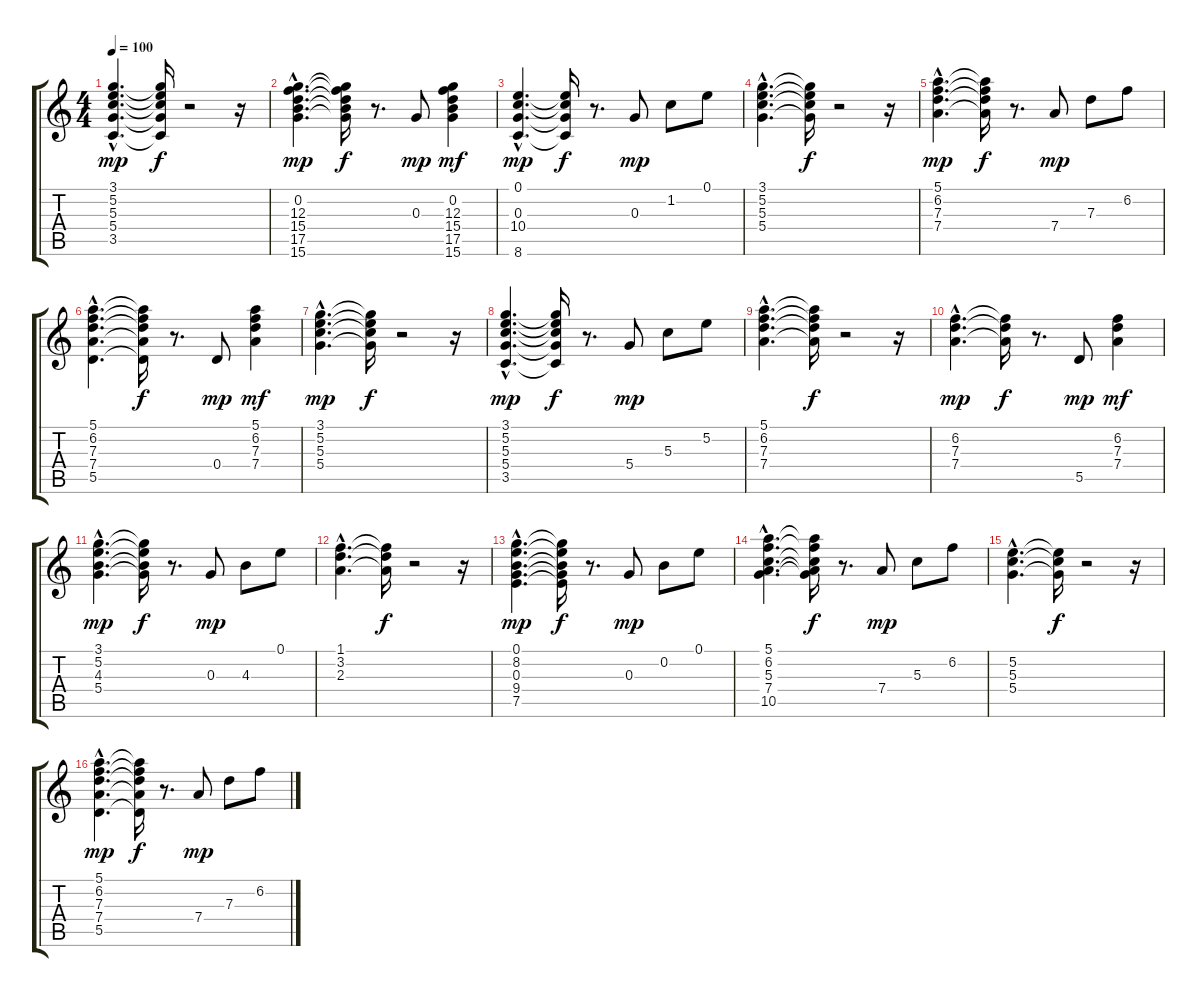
\track "" {instrument acousticbass}
\staff {score tabs}
\tuning (E4 B3 G3 D3 A2 E2) {hide}
\ts (4 4)
\tempo 100
\clef g2
\ks c
(3.1{hac} 5.2{hac} 5.3{hac} 5.4{hac} 3.5{hac}).4{d dy mp} (3.1{t} 5.2{t} 5.3{t} 5.4{t} 3.5{t}).16{dy f} r.2 r.16 |
(0.2{hac} 12.3{hac} 15.4{hac} 17.5{hac} 15.6{hac}).4{d dy mp} (0.2{t} 12.3{t} 15.4{t} 17.5{t} 15.6{t}).16{dy f} r.8{d} 0.3.8{dy mp} (0.2 12.3 15.4 17.5 15.6).4{dy mf} |
(0.1{hac} 0.3{hac} 10.4{hac} 8.6{hac}).4{d dy mp} (0.1{t} 0.3{t} 10.4{t} 8.6{t}).16{dy f} r.8{d} 0.3.8{dy mp} 1.2.8 0.1.8 |
(3.1{hac} 5.2{hac} 5.3{hac} 5.4{hac}).4{d} (3.1{t} 5.2{t} 5.3{t} 5.4{t}).16{dy f} r.2 r.16 |
(5.1{hac} 6.2{hac} 7.3{hac} 7.4{hac}).4{d dy mp} (5.1{t} 6.2{t} 7.3{t} 7.4{t}).16{dy f} r.8{d} 7.4.8{dy mp} 7.3.8 6.2.8 |
(5.1{hac} 6.2{hac} 7.3{hac} 7.4{hac} 5.5{hac}).4{d} (5.1{t} 6.2{t} 7.3{t} 7.4{t} 5.5{t}).16{dy f} r.8{d} 0.4.8{dy mp} (5.1 6.2 7.3 7.4).4{dy mf} |
(3.1{hac} 5.2{hac} 5.3{hac} 5.4{hac}).4{d dy mp} (3.1{t} 5.2{t} 5.3{t} 5.4{t}).16{dy f} r.2 r.16 |
(3.1{hac} 5.2{hac} 5.3{hac} 5.4{hac} 3.5{hac}).4{d dy mp} (3.1{t} 5.2{t} 5.3{t} 5.4{t} 3.5{t}).16{dy f} r.8{d} 5.4.8{dy mp} 5.3.8 5.2.8 |
(5.1{hac} 6.2{hac} 7.3{hac} 7.4{hac}).4{d} (5.1{t} 6.2{t} 7.3{t} 7.4{t}).16{dy f} r.2 r.16 |
(6.2{hac} 7.3{hac} 7.4{hac}).4{d dy mp} (6.2{t} 7.3{t} 7.4{t}).16{dy f} r.8{d} 5.5.8{dy mp} (6.2 7.3 7.4).4{dy mf} |
(3.1{hac} 5.2{hac} 4.3{hac} 5.4{hac}).4{d dy mp} (3.1{t} 5.2{t} 4.3{t} 5.4{t}).16{dy f} r.8{d} 0.3.8{dy mp} 4.3.8 0.1.8 |
(1.1{hac} 3.2{hac} 2.3{hac}).4{d} (1.1{t} 3.2{t} 2.3{t}).16{dy f} r.2 r.16 |
(0.1{hac} 8.2{hac} 0.3{hac} 9.4{hac} 7.5{hac}).4{d dy mp} (0.1{t} 8.2{t} 0.3{t} 9.4{t} 7.5{t}).16{dy f} r.8{d} 0.3.8{dy mp} 0.2.8 0.1.8 |
(5.1{hac} 6.2{hac} 5.3{hac} 7.4{hac} 10.5{hac}).4{d} (5.1{t} 6.2{t} 5.3{t} 7.4{t} 10.5{t}).16{dy f} r.8{d} 7.4.8{dy mp} 5.3.8 6.2.8 |
(5.2{hac} 5.3{hac} 5.4{hac}).4{d} (5.2{t} 5.3{t} 5.4{t}).16{dy f} r.2 r.16 |
(5.1{hac} 6.2{hac} 7.3{hac} 7.4{hac} 5.5{hac}).4{d dy mp} (5.1{t} 6.2{t} 7.3{t} 7.4{t} 5.5{t}).16{dy f} r.8{d} 7.4.8{dy mp} 7.3.8 6.2.8
